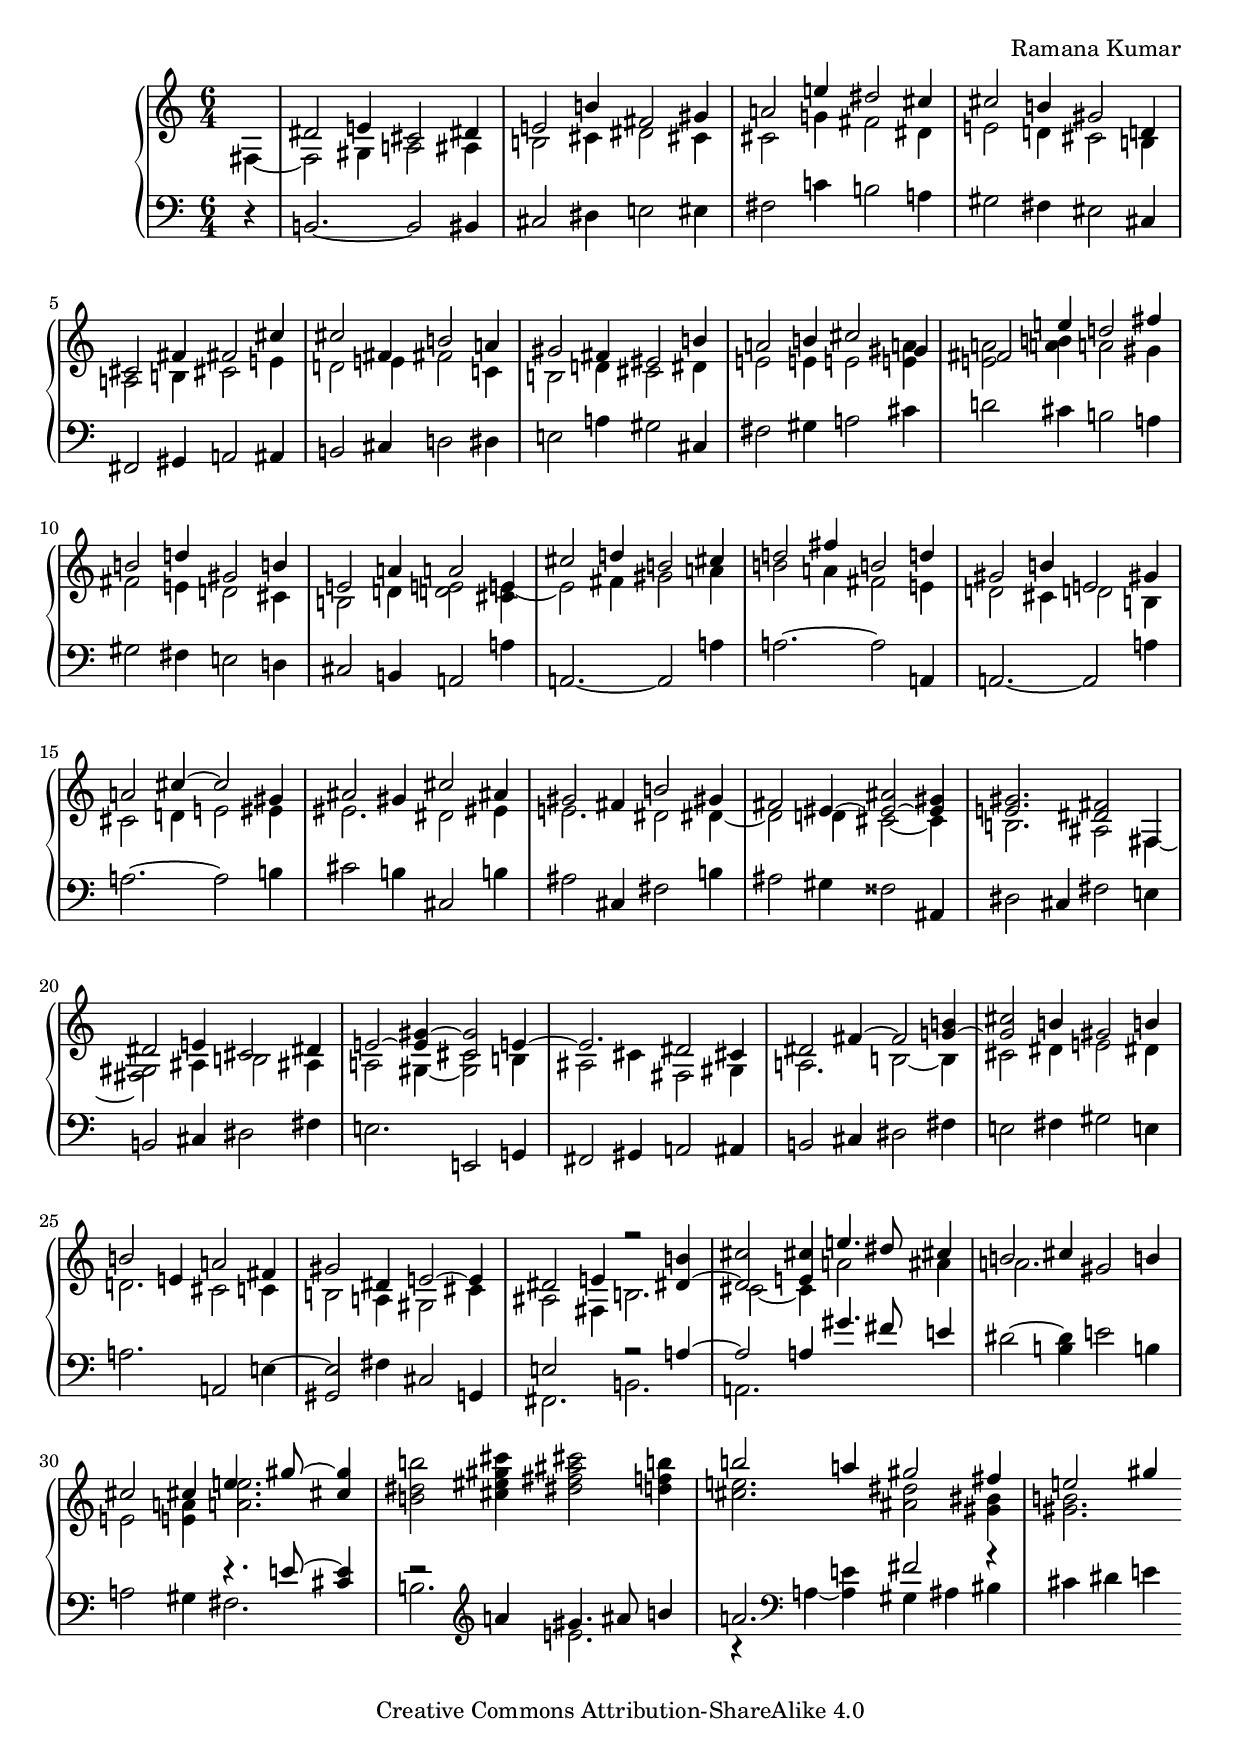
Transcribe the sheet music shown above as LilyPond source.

\version "2.24.3"

\header {
  composer = "Ramana Kumar"
  date = "2023"
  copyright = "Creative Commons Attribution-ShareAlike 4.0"
}

#(set-default-paper-size "a4" 'portrait)
#(ly:set-option 'point-and-click #f)

\score {
  \new PianoStaff <<
    \new Staff {
      \accidentalStyle PianoStaff.dodecaphonic
      \override PianoStaff.TimeSignature.style = #'numbered

      \clef treble
      \time 6/4
      \partial 4
      << {} \\ { fis4 ~ } >>
      | <<
        { dis'2 e'4 cis'2 dis'4 } \\
        { fis2 gis4 a2 ais4 } >>
      | <<
        { e'2 b'4 fis'2 gis'4 } \\
        { b2 cis'4 dis'2 cis'4 } >>
      | <<
        { a'2 e''4 dis''2 cis''4 } \\
        { cis'2 g'4 fis'2 dis'4 } >>
      | <<
        { cis''2 b'4 gis'2 d'4 } \\
        { e'2 d'4 cis'2 b4 } >>
      | <<
        { cis'2 fis'4 fis'2 cis''4 } \\
        { a2 b4 cis'2 e'4 } >>
      | <<
        { cis''2 fis'4 b'2 a'4 } \\
        { d'2 e'4 fis'2 c'4 } >>
      | <<
        { gis'2 fis'4 eis'2 b'4 } \\
        { b2 d'4 cis'2 dis'4 } >>
      | <<
        { a'2 b'4 cis''2 gis'4 } \\
        { e'2 e'4 e'2 < e' a' >4 } >>
      | <<
        { fis'2 e''4 d''2 fis''4 } \\
        { < e' a' >2 < a' b' >4 a'2 gis'4 } >>
      | <<
        { b'2 d''4 gis'2 b'4 } \\
        { fis'2 e'4 d'2 cis'4 } >>
      | <<
        { e'2 a'4 a'2 e'4 } \\
        { b2 d'4 < d' e' >2 < cis' e' >4 ~ } >>
      | <<
        { cis''2 d''4 b'2 cis''4 } \\
        { e'2 fis'4 gis'2 a'4 } >>
      | <<
        { d''2 fis''4 b'2 d''4 } \\
        { b'2 a'4 fis'2 e'4 } >>
      | <<
        { gis'2 b'4 e'2 gis'4 } \\
        { d'2 cis'4 d'2 b4 } >>
      | <<
        { a'2 cis''4 ~ cis''2 gis'4 } \\
        { cis'2 d'4 e'2 eis'4 } >>
      | <<
        { ais'2 gis'4 cis''2 ais'4 } \\
        { eis'2. dis'2 eis'4 } >>
      | <<
        { gis'2 fis'4 b'2 gis'4 } \\
        { e'2. dis'2 dis'4 ~ } >>
      | <<
        { fis'2 eis'4 ~ < eis' ais' > 2 ~ < eis' gis' >4 } \\
        { dis'2 d'4 cis'2 ~ cis'4 } >>
      | <<
        { < e' gis' >2. < dis' fis' >2 fis4 } \\
        { b2. ais2 fis4 ~ } >>
      | <<
        { dis'2 e'4 cis'2 dis'4 } \\
        { <fis gis>2 ais4 b2 ais4 } >>
      | <<
        { e'2 ~ < e' gis'>4 ~ < cis' gis'>2 e'4 ~ } \\
        { a2 gis4 ~ <gis cis'>2 b4 } >>
      | <<
        { e'2. dis'2 cis'4 } \\
        { ais2 cis'4 fis2 gis4 } >>
      | <<
        { dis'2 fis'4 ~ fis'2 < g' b' >4 ~ } \\
        { a2. b2 ~ b4 } >>
      | <<
        { < g' cis''>2 b'4 gis'2 b'4 } \\
        { cis'2 dis'4 e'2 dis'4 } >>
      | <<
        { b'2 e'4 a'2 fis'4 } \\
        { d'2. cis'2 c'4 } >>
      | <<
        { gis'2 dis'4 e'2 ~ e'4 } \\
        { b2 a4 gis2 cis'4 } >>
      | <<
        { dis'2 e'4 r2 <dis' b'>4 ~ } \\
        { ais2 fis4 b2. } >>
      | <<
        { <dis' cis''>2 <e' cis''>4  e''4. dis''8 cis''4 } \\
        { cis'2 ~ cis'4 a'2 ais'4 } >>
      | <<
        { b'2 cis''4 gis'2 b'4 } \\
        { a'2. s } >>
      | <<
        { cis''2 cis''4 e''4. gis''8  ~ <gis'' cis''>4 } \\
        { e'2 <e' a'>4 <a' e''>2. } >>
      | < b' dis'' b''>2 <cis'' eis'' gis'' cis'''>4
        < dis'' fis'' ais'' cis'''>2 < d'' f'' b''>4
      | <<
        { b''2 a''4 gis''2 fis''4 } \\
        { < cis'' e''>2. <ais' dis''>2 <gis' bis'>4 } >>
      | <<
        { e''2 gis''4 } \\
        { <gis' b'>2. } >>
    }
    \new Staff {
      \clef bass
      r4
      | b,2. ~ b,2 bis,4
      | cis2 dis4 e2 eis4
      | fis2 c'4 b2 a4
      | gis2 fis4 eis2 cis4
      | fis,2 gis,4 a,2 ais,4
      | b,2 cis4 d2 dis4
      | e2 a4 gis2 cis4
      | fis2 gis4 a2 cis'4
      | d'2 cis'4 b2 a4
      | gis2 fis4 e2 d4
      | cis2 b,4 a,2 a4
      | a,2. ~ a,2 a4
      | a2. ~ a2 a,4
      | a,2. ~ a,2 a4
      | a2. ~ a2 b4
      | cis'2 b4 cis2 b4
      | ais2 cis4 fis2 b4
      | ais2 gis4 fisis2 ais,4
      | dis2 cis4 fis2 e4
      | b,2 cis4 dis2 fis4
      | e2. e,2 g,4
      | fis,2 gis,4 a,2 ais,4
      | b,2 cis4 dis2 fis4
      | e2 fis4 gis2 e4
      | a2. a,2 e4 ~
      | < gis, e>2 fis4 cis2 g,4
      | << { e2 s4 r2 a4 ~ } \\ { fis,2. b,2. } >>
      | << { a2 a4 gis'4. fis'8 e'4 } \\ { a,2. } >>
      | dis'2 ~ <dis' b>4 e'2 b4
      | a2 gis4 << { r4. e'8 ~ < e' cis'>4 } \\ { fis2. } >>
      | << { r2 \clef treble a'4 gis'4. ais'8 b'4 } \\ { b2. e'2. } >>
      | <<
        { a'2. fis'2 r4 } \\
        { r4 \clef bass a ~ <a e'> gis4 ais bis } >>
      | cis'4 dis' e'
    }
  >>
\layout{}
}
